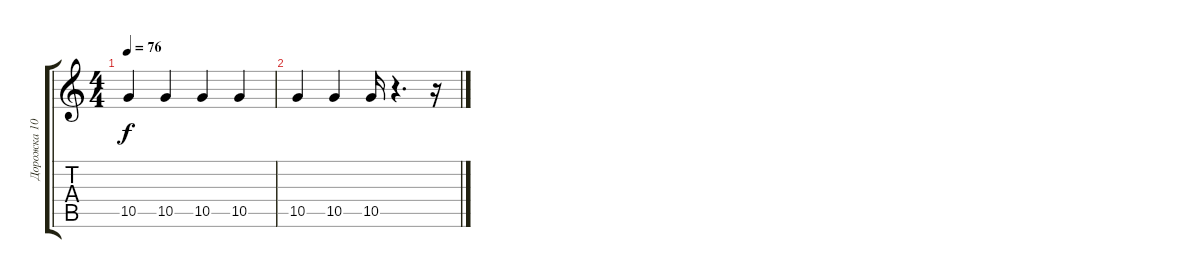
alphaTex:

\track ("Дорожка 10" "Дорожка 10") {instrument electricguitarclean}
\staff {score tabs}
\tuning (E4 B3 G3 D3 A2 E2) {hide}
\ts (4 4)
\tempo 76
\clef g2
\ks c
10.5.4{dy f} 10.5.4 10.5.4 10.5.4 |
10.5.4 10.5.4 10.5.16 r.4{d} r.16
